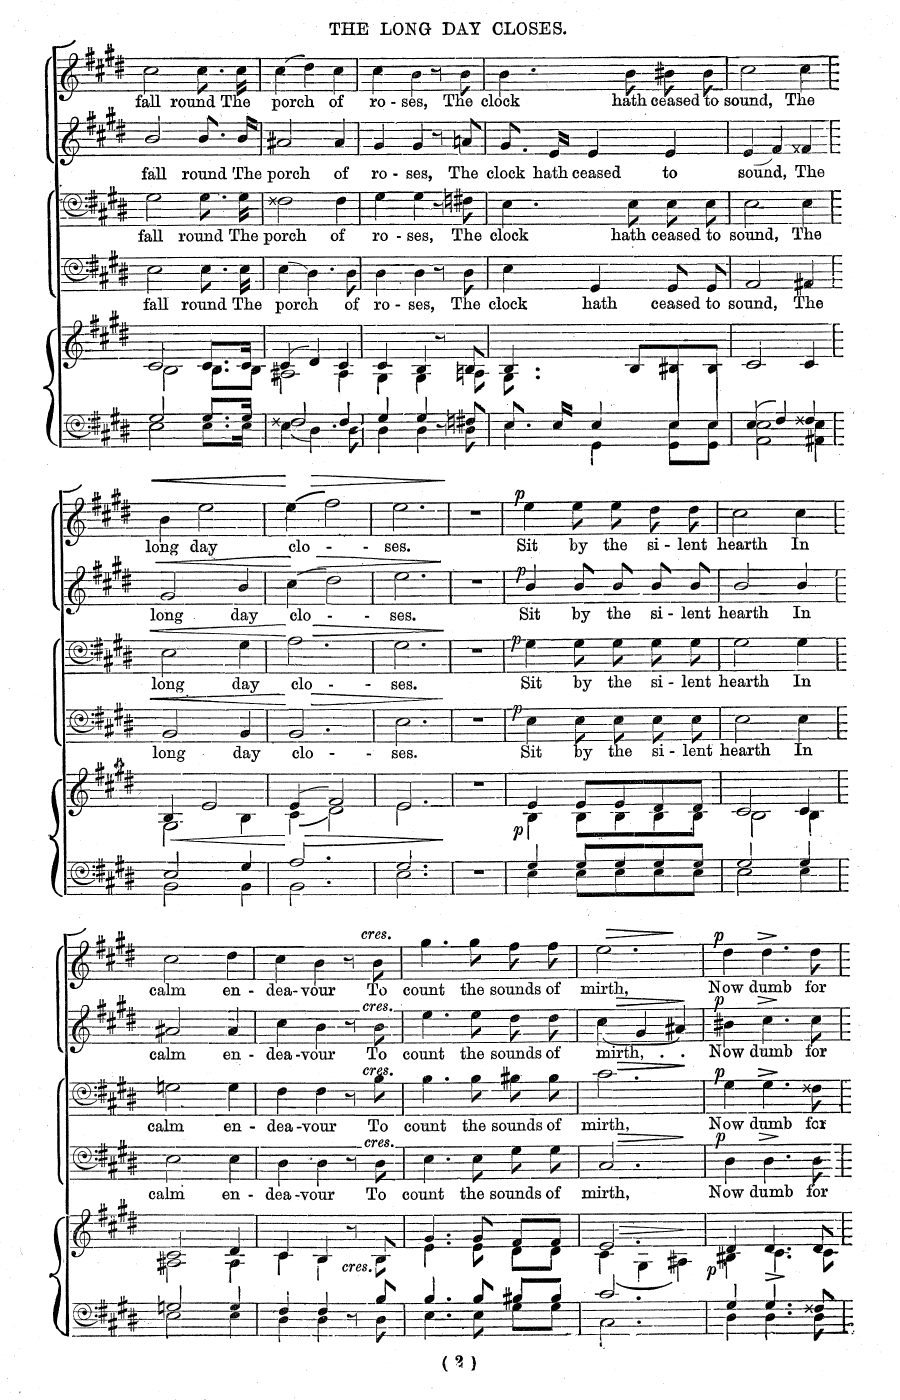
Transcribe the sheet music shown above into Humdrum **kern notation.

**kern	**kern	**dynam	**kern	**text	**dynam	**kern	**text	**dynam	**kern	**text	**dynam	**kern	**text	**dynam
*part5	*part5	*part5	*part4	*part4	*part4	*part3	*part3	*part3	*part2	*part2	*part2	*part1	*part1	*part1
*staff6	*staff5	*staff5/6	*staff4	*staff4	*staff4	*staff3	*staff3	*staff3	*staff2	*staff2	*staff2	*staff1	*staff1	*staff1
*I"Piano	*	*	*I"2nd Bass	*	*	*I"1st Bass	*	*	*I"2nd Tenor	*	*	*I"Alto (or 1st Tenor)	*	*
*I'Pno	*	*	*	*	*	*	*	*	*	*	*	*	*	*
*clefF4	*clefG2	*	*clefF4	*	*	*clefF4	*	*	*clefGv2	*	*	*clefG2	*	*
*k[f#c#g#d#]	*k[f#c#g#d#]	*	*k[f#c#g#d#]	*	*	*k[f#c#g#d#]	*	*	*k[f#c#g#d#]	*	*	*k[f#c#g#d#]	*	*
*M3/4	*M3/4	*	*M3/4	*	*	*M3/4	*	*	*M3/4	*	*	*M3/4	*	*
=10	=10	=10	=10	=10	=10	=10	=10	=10	=10	=10	=10	=10	=10	=10
*^	*^	*	*	*	*	*	*	*	*	*	*	*	*	*
2G#/	2E\	2c#/	2B\	.	2E\	fall	.	2G#\	fall	.	2B\	fall	.	2cc#\	fall	.
8.G#/L	8.E\L	8.c#/	8.B\L	.	8.E\L	round	.	8.G#\L	round	.	8.B\L	round	.	8.cc#\L	round	.
16G#/Jk	16E\Jk	16c#/	16B\Jk	.	16E\Jk	The	.	16G#\Jk	The	.	16B\Jk	The	.	16cc#\Jk	The	.
=11	=11	=11	=11	=11	=11	=11	=11	=11	=11	=11	=11	=11	=11	=11	=11	=11
2F##X/	4E\	(4c#/	2A#X\	.	(4E\	porch	.	2F##X\	porch	.	2A#X/	porch	.	(4cc#\	porch	.
.	4.D#\	4d#/)	.	.	4.D#\)	.	.	.	.	.	.	.	.	4dd#\)	.	.
4F##/	.	4c#/	4A#\	.	.	.	.	4F##\	of	.	4A#/	of	.	4cc#\	of	.
.	8D#\	.	.	.	8D#\	of	.	.	.	.	.	.	.	.	.	.
=12	=12	=12	=12	=12	=12	=12	=12	=12	=12	=12	=12	=12	=12	=12	=12	=12
4G#/	4D#\	4c#/	4G#\	.	4D#\	ro-	.	4G#\	ro-	.	4G#/	ro-	.	4cc#\	ro-	.
4G#/	4D#\	4B/	4G#\	.	4D#\	-ses,	.	4G#\	-ses,	.	4G#/	-ses,	.	4b\	-ses,	.
8r	8ryy	8r	8ryy	.	8r	.	.	8r	.	.	8r	.	.	8r	.	.
8F#X/	8D#\	8B/	8An\	.	8D#\	The	.	8F#X\	The	.	8An/	The	.	8b\	The	.
=13	=13	=13	=13	=13	=13	=13	=13	=13	=13	=13	=13	=13	=13	=13	=13	=13
*	*^	*	*	*	*	*	*	*	*	*	*	*	*	*	*	*
!	!LO:N:head=solid	!LO:N:head=solid	!	!	!	!	!	!	!	!	!	!	!	!	!	!	!
8.ryy	4.E/	4E\	4.B/	8.G#\	.	4E\	clock	.	4.E\	clock	.	8.G#/L	clock	.	4.b\	clock	.
16E\	.	.	.	2ryy	.	.	.	.	.	.	.	16E/Jk	hath	.	.	.	.
4E\	.	4GG#\	.	.	.	4GG#/	hath	.	.	.	.	4E/	ceased	.	.	.	.
.	8ryy	.	8B/L	.	.	.	.	.	8E\	hath	.	.	.	.	8b\	hath	.
4ryy	8E/L	8GG#\ 8E\L	8B#X/	.	.	8GG#/L	ceased	.	8E\L	ceased	.	4E/	to	.	8b#X\L	ceased	.
.	8E/J	8GG#\ 8E\J	8B#/J	.	.	8GG#/J	to	.	8E\J	to	.	.	.	.	8b#\J	to	.
.	.	.	.	16ryy	.	.	.	.	.	.	.	.	.	.	.	.	.
*	*v	*v	*	*	*	*	*	*	*	*	*	*	*	*	*	*	*
*	*	*v	*v	*	*	*	*	*	*	*	*	*	*	*	*	*
=14	=14	=14	=14	=14	=14	=14	=14	=14	=14	=14	=14	=14	=14	=14	=14
4E/	2AA\ 2E\	2c#/	.	2AA/	sound,	.	2E\	sound,	.	(4E/	sound,	.	2cc#\	sound,	.
4F#/	.	.	.	.	.	.	.	.	.	4F#/)	.	.	.	.	.
4F##X/	4AA#X\ 4E\	4c#/	.	4AA#X/	The	.	4E\	The	.	4F##X/	The	.	4cc#\	The	.
=15	=15	=15	=15	=15	=15	=15	=15	=15	=15	=15	=15	=15	=15	=15	=15
!	!	!	!LO:HP:b	!	!	!LO:HP:b	!	!	!LO:HP:b	!	!	!LO:HP:b	!	!	!LO:HP:b
*	*	*^	*	*	*	*	*	*	*	*	*	*	*	*	*
2E/	2BB\	4B/	2G#\	<	2BB/	long	<	2E\	long	<	2G#/	long	<	4b\	long	<
.	.	2e/	.	.	.	.	.	.	.	.	.	.	.	2ee\	day	.
4G#/	4BB\	.	4B\	.	4BB/	day	.	4G#\	day	.	4B\	day	.	.	.	.
=16	=16	=16	=16	=16	=16	=16	=16	=16	=16	=16	=16	=16	=16	=16	=16	=16
*	*	*	*	*	*^	*	*	*^	*	*	*	*	*	*	*	*
2.A/	2.BB\	(4e/	(4c#\	.	2.BB/	4ryy	clo-	.	2.A\	4ryy	clo-	.	(4c#\	clo-	.	(4ee\	clo-	.
!	!	!	!	!LO:HP:n=1:b	!	!	!	!LO:HP:n=1:b	!	!	!	!LO:HP:n=1:b	!	!	!LO:HP:n=1:b	!	!	!LO:HP:n=1:b
.	.	2f#/)	2d#\)	[ >	.	4ryy	.	[ >	.	4ryy	.	[ >	2d#\)	.	[ >	2ff#\)	.	[ >
.	.	.	.	.	.	4ryy	.	.	.	4ryy	.	.	.	.	.	.	.	.
*	*	*	*	*	*v	*v	*	*	*	*	*	*	*	*	*	*	*	*
*	*	*	*	*	*	*	*	*v	*v	*	*	*	*	*	*	*	*
=17	=17	=17	=17	=17	=17	=17	=17	=17	=17	=17	=17	=17	=17	=17	=17	=17
2.G#/	2.E\	2.e/	2.e\	.	2.E\	-ses.	.	2.G#\	ses.	.	2.e\	-ses.	.	2.ee\	-ses.	.
*v	*v	*	*	*	*	*	*	*	*	*	*	*	*	*	*	*
*	*v	*v	*	*	*	*	*	*	*	*	*	*	*	*	*
.	.	]	.	.	]	.	.	]	.	.	]	.	.	]
=18	=18	=18	=18	=18	=18	=18	=18	=18	=18	=18	=18	=18	=18	=18
2.r	2.r	.	2.r	.	.	2.r	.	.	2.r	.	.	2.r	.	.
=19	=19	=19	=19	=19	=19	=19	=19	=19	=19	=19	=19	=19	=19	=19
*^	*^	*	*	*	*	*	*	*	*	*	*	*	*	*
!	!	!	!	!LO:DY:a=2	!	!	!LO:DY:a	!	!	!LO:DY:a	!	!	!LO:DY:a	!	!	!LO:DY:a
4G#/	4E\	4e/	4B\	p	4E\	Sit	p	4G#\	Sit	p	4B\	Sit	p	4ee\	Sit	p
8G#/L	8E\L	8e/L	8B\L	.	8E\L	by	.	8G#\L	by	.	8B\L	by	.	8ee\L	by	.
8G#/	8E\	8e/	8B\	.	8E\J	the	.	8G#\J	the	.	8B\J	the	.	8ee\J	the	.
8G#/	8E\	8d#/	8B\	.	8E\L	si-	.	8G#\L	si-	.	8B\L	si-	.	8dd#\L	si-	.
8G#/J	8E\J	8d#/J	8B\J	.	8E\J	-lent	.	8G#\J	-lent	.	8B\J	-lent	.	8dd#\J	-lent	.
=20	=20	=20	=20	=20	=20	=20	=20	=20	=20	=20	=20	=20	=20	=20	=20	=20
2G#/	2E\	2c#/	2B\	.	2E\	hearth	.	2G#\	hearth	.	2B\	hearth	.	2cc#\	hearth	.
4G#/	4E\	4c#/	4B\	.	4E\	In	.	4G#\	In	.	4B\	In	.	4cc#\	In	.
=21	=21	=21	=21	=21	=21	=21	=21	=21	=21	=21	=21	=21	=21	=21	=21	=21
2Gn/	2E\	2c#/	2A#X\	.	2E\	calm	.	2Gn\	calm	.	2A#X/	calm	.	2cc#\	calm	.
4G/	4E\	4d#/	4A#\	.	4E\	en-	.	4G\	en-	.	4A#/	en-	.	4dd#\	en-	.
=22	=22	=22	=22	=22	=22	=22	=22	=22	=22	=22	=22	=22	=22	=22	=22	=22
4F#/	4D#\	4c#/	4c#\	.	4D#\	-dea-	.	4F#\	-dea-	.	4c#\	-dea-	.	4cc#\	-dea-	.
4F#/	4D#\	4B/	4B\	.	4D#\	-vour,	.	4F#\	-vour,	.	4B\	-vour,	.	4b\	-vour,	.
8r	8ryy	8r	8ryy	.	8r	.	.	8r	.	.	8r	.	.	8r	.	.
!	!	!	!	!	!	!	!	!	!	!	!	!	!	!LO:TX:a:i:t=cresc.	!	!
!	!	!	!	!	!	!	!	!	!	!	!LO:TX:a:i:t=cresc.	!	!	!	!	!
!	!	!	!	!	!	!	!	!LO:TX:a:i:t=cresc.	!	!	!	!	!	!	!	!
!	!	!	!	!	!LO:TX:a:i:t=cresc.	!	!	!	!	!	!	!	!	!	!	!
!	!	!LO:TX:b:i:t=cresc.	!	!	!	!	!	!	!	!	!	!	!	!	!	!
8B/	8D#\	8B/	8B\	.	8D#\	To	.	8B\	To	.	8B\	To	.	8b\	To	.
=23	=23	=23	=23	=23	=23	=23	=23	=23	=23	=23	=23	=23	=23	=23	=23	=23
4.B/	4.E\	4.g#/	4.e\	.	4.E\	count	.	4.B\	count	.	4.e\	count	.	4.gg#\	count	.
8B/	8E\	8g#/	8e\	.	8E\	the	.	8B\	the	.	8e\	the	.	8gg#\	the	.
8B#X/L	8G#\L	8f#/L	8d#\L	.	8G#\L	sounds	.	8B#X\L	sounds	.	8d#\L	sounds	.	8ff#\L	sounds	.
8B#/J	8G#\J	8f#/J	8d#\J	.	8G#\J	of	.	8B#\J	of	.	8d#\J	of	.	8ff#\J	of	.
=24	=24	=24	=24	=24	=24	=24	=24	=24	=24	=24	=24	=24	=24	=24	=24	=24
!	!	!	!	!LO:HP:b	!	!	!LO:HP:b	!	!	!LO:HP:b	!	!	!LO:HP:b	!	!	!LO:HP:b
2.c#/	2.C#\	2.e/	(4c#\	>	2.C#/	mirth,	>	2.c#\	mirth,	>	(4c#\	mirth,	>	2.ee\	mirth,	>
.	.	.	4G#\	.	.	.	.	.	.	.	4G#/	.	.	.	.	.
.	.	.	4A#X\)	.	.	.	.	.	.	.	4A#X/)	.	.	.	.	.
*v	*v	*	*	*	*	*	*	*	*	*	*	*	*	*	*	*
*	*v	*v	*	*	*	*	*	*	*	*	*	*	*	*	*
.	.	]	.	.	]	.	.	]	.	.	]	.	.	]
=25	=25	=25	=25	=25	=25	=25	=25	=25	=25	=25	=25	=25	=25	=25
*^	*^	*	*	*	*	*	*	*	*	*	*	*	*	*
!	!	!	!	!LO:DY:a=2	!	!	!	!	!	!	!	!	!	!	!	!
!	!	!	!	!LO:DY:n=1:a	!	!	!LO:DY:a	!	!	!LO:DY:a	!	!	!LO:DY:a	!	!	!LO:DY:a
4G#/	4D#\	4d#/	4B#X\	p p	4D#\	Now	p	4G#\	Now	p	4B#X\	Now	p	4dd#\	Now	p
4.G#^/	4.D#\	4.d#/	4.c#\	.	4.D#^\	dumb	.	4.G#^\	dumb	.	4.c#^\	dumb-	.	4.dd#^\	dumb	.
8F##X/	8D#\	8d#/	8c#\	.	8D#\	for	.	8F##X\	for	.	8c#\	-for	.	8dd#\	for	.
*v	*v	*	*	*	*	*	*	*	*	*	*	*	*	*	*	*
*	*v	*v	*	*	*	*	*	*	*	*	*	*	*	*	*
=	=	=	=	=	=	=	=	=	=	=	=	=	=	=
*-	*-	*-	*-	*-	*-	*-	*-	*-	*-	*-	*-	*-	*-	*-
